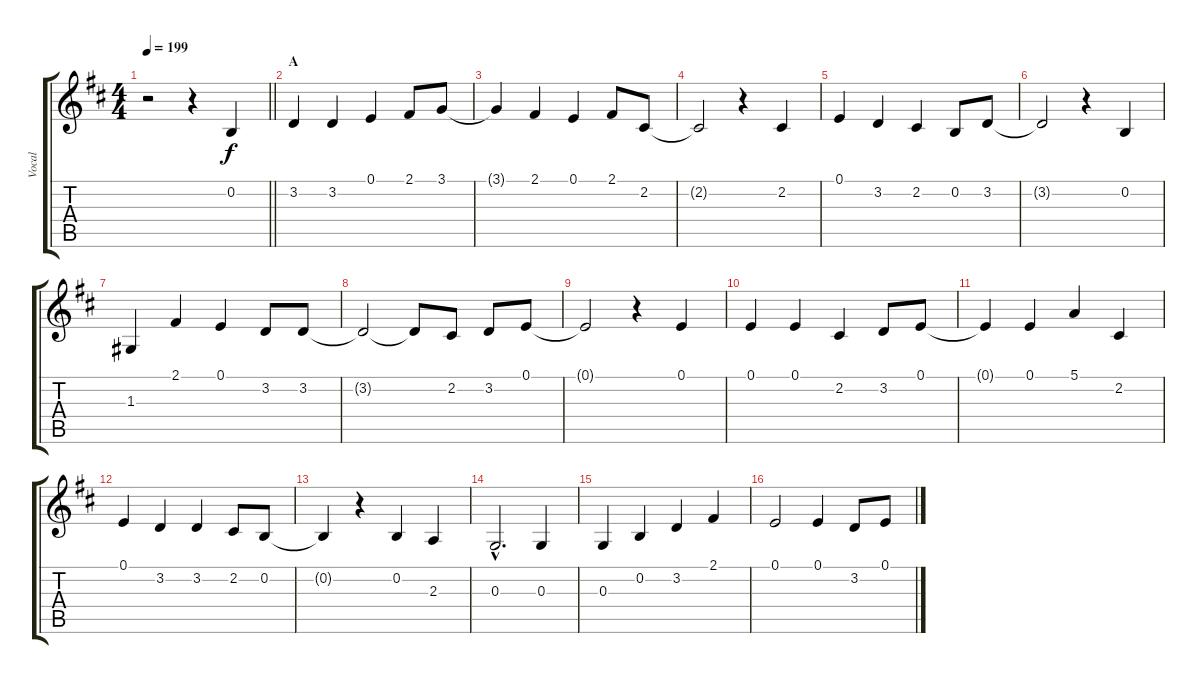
\track ("Vocal" "Vocal") {instrument stringensemble1}
\staff {score tabs}
\tuning (E4 B3 G3 D3 A2 E2) {hide}
\ts (4 4)
\tempo 199
\clef g2
\barLineRight lightlight
\ks d
r.2{dy f} r.4 0.2.4 |
\section ("" "A")
3.2.4 3.2.4 0.1.4 2.1.8 3.1.8 |
3.1{t}.4 2.1.4 0.1.4 2.1.8 2.2.8 |
2.2{t}.2 r.4 2.2.4 |
0.1.4 3.2.4 2.2.4 0.2.8 3.2.8 |
3.2{t}.2 r.4 0.2.4 |
1.3.4 2.1.4 0.1.4 3.2.8 3.2.8 |
3.2{t}.2 3.2{t}.8 2.2.8 3.2.8 0.1.8 |
0.1{t}.2 r.4 0.1.4 |
0.1.4 0.1.4 2.2.4 3.2.8 0.1.8 |
0.1{t}.4 0.1.4 5.1.4 2.2.4 |
0.1.4 3.2.4 3.2.4 2.2.8 0.2.8 |
0.2{t}.4 r.4 0.2.4 2.3.4 |
0.3{hac}.2{d} 0.3.4 |
0.3.4 0.2.4 3.2.4 2.1.4 |
0.1.2 0.1.4 3.2.8 0.1.8
